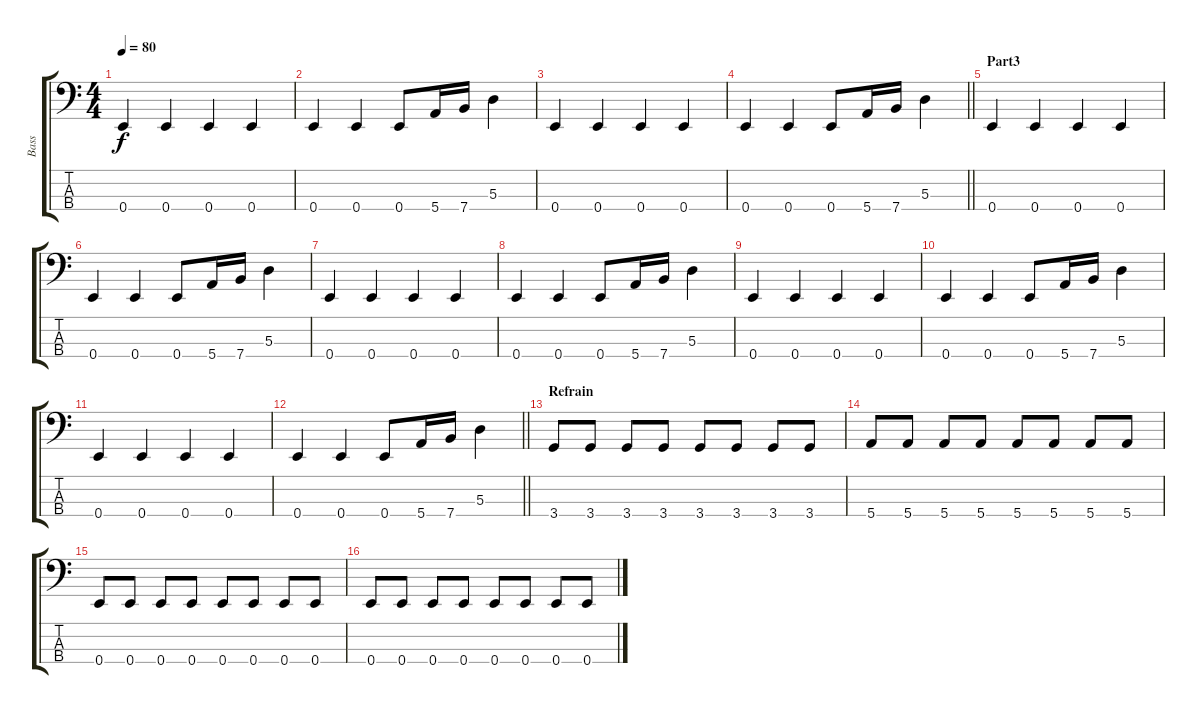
\track ("Bass" "Bass") {instrument electricbassfinger}
\staff {score tabs}
\tuning (G2 D2 A1 E1) {hide}
\ts (4 4)
\tempo 80
\clef f4
\ks c
0.4.4{dy f} 0.4.4 0.4.4 0.4.4 |
0.4.4 0.4.4 0.4.8 5.4.16 7.4.16 5.3.4 |
0.4.4 0.4.4 0.4.4 0.4.4 |
\barLineRight lightlight
0.4.4 0.4.4 0.4.8 5.4.16 7.4.16 5.3.4 |
\section ("" "Part3")
0.4.4 0.4.4 0.4.4 0.4.4 |
0.4.4 0.4.4 0.4.8 5.4.16 7.4.16 5.3.4 |
0.4.4 0.4.4 0.4.4 0.4.4 |
0.4.4 0.4.4 0.4.8 5.4.16 7.4.16 5.3.4 |
0.4.4 0.4.4 0.4.4 0.4.4 |
0.4.4 0.4.4 0.4.8 5.4.16 7.4.16 5.3.4 |
0.4.4 0.4.4 0.4.4 0.4.4 |
\barLineRight lightlight
0.4.4 0.4.4 0.4.8 5.4.16 7.4.16 5.3.4 |
\section ("" "Refrain")
3.4.8 3.4.8 3.4.8 3.4.8 3.4.8 3.4.8 3.4.8 3.4.8 |
5.4.8 5.4.8 5.4.8 5.4.8 5.4.8 5.4.8 5.4.8 5.4.8 |
0.4.8 0.4.8 0.4.8 0.4.8 0.4.8 0.4.8 0.4.8 0.4.8 |
0.4.8 0.4.8 0.4.8 0.4.8 0.4.8 0.4.8 0.4.8 0.4.8
